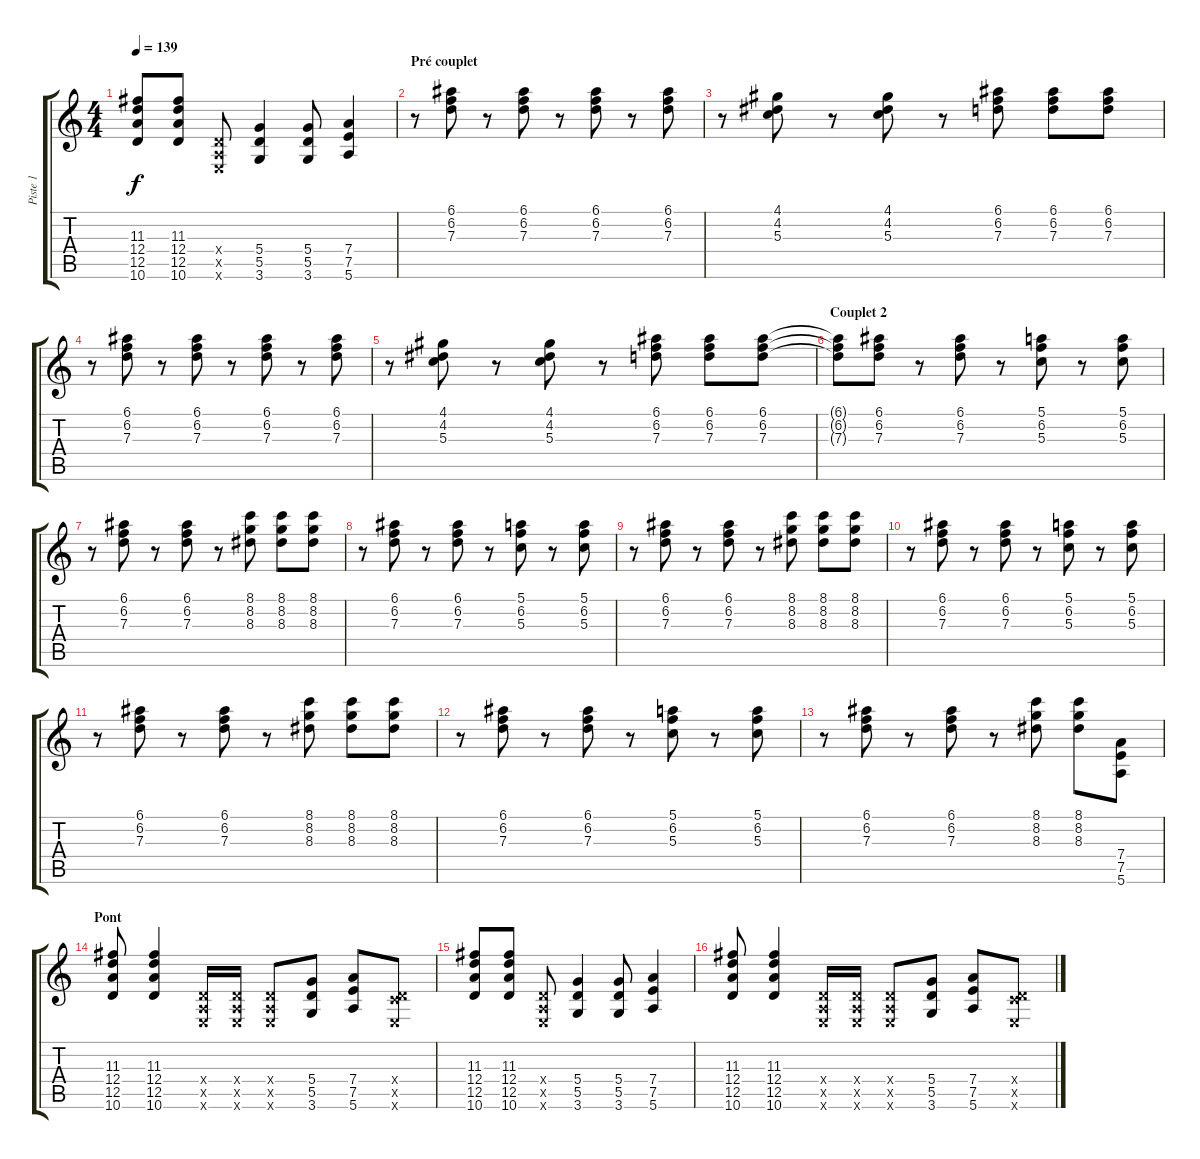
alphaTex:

\track ("Piste 1" "Piste 1") {instrument distortionguitar}
\staff {score tabs}
\tuning (E4 B3 G3 D3 A2 E2) {hide}
\ts (4 4)
\tempo 139
\clef g2
\ks c
(11.3 12.4 12.5 10.6).8{dy f} (11.3 12.4 12.5 10.6).8 (0.4{x} 0.5{x} 0.6{x}).8 (5.4 5.5 3.6).4 (5.4 5.5 3.6).8 (7.4 7.5 5.6).4 |
\section ("" "Pré couplet")
r.8 (6.1 6.2 7.3).8 r.8 (6.1 6.2 7.3).8 r.8 (6.1 6.2 7.3).8 r.8 (6.1 6.2 7.3).8 |
r.8 (4.1 4.2 5.3).8 r.8 (4.1 4.2 5.3).8 r.8 (6.1 6.2 7.3).8 (6.1 6.2 7.3).8 (6.1 6.2 7.3).8 |
r.8 (6.1 6.2 7.3).8 r.8 (6.1 6.2 7.3).8 r.8 (6.1 6.2 7.3).8 r.8 (6.1 6.2 7.3).8 |
r.8 (4.1 4.2 5.3).8 r.8 (4.1 4.2 5.3).8 r.8 (6.1 6.2 7.3).8 (6.1 6.2 7.3).8 (6.1 6.2 7.3).8 |
\section ("" "Couplet 2")
(6.1{t} 6.2{t} 7.3{t}).8 (6.1 6.2 7.3).8 r.8 (6.1 6.2 7.3).8 r.8 (5.1 6.2 5.3).8 r.8 (5.1 6.2 5.3).8 |
r.8 (6.1 6.2 7.3).8 r.8 (6.1 6.2 7.3).8 r.8 (8.1 8.2 8.3).8 (8.1 8.2 8.3).8 (8.1 8.2 8.3).8 |
r.8 (6.1 6.2 7.3).8 r.8 (6.1 6.2 7.3).8 r.8 (5.1 6.2 5.3).8 r.8 (5.1 6.2 5.3).8 |
r.8 (6.1 6.2 7.3).8 r.8 (6.1 6.2 7.3).8 r.8 (8.1 8.2 8.3).8 (8.1 8.2 8.3).8 (8.1 8.2 8.3).8 |
r.8 (6.1 6.2 7.3).8 r.8 (6.1 6.2 7.3).8 r.8 (5.1 6.2 5.3).8 r.8 (5.1 6.2 5.3).8 |
r.8 (6.1 6.2 7.3).8 r.8 (6.1 6.2 7.3).8 r.8 (8.1 8.2 8.3).8 (8.1 8.2 8.3).8 (8.1 8.2 8.3).8 |
r.8 (6.1 6.2 7.3).8 r.8 (6.1 6.2 7.3).8 r.8 (5.1 6.2 5.3).8 r.8 (5.1 6.2 5.3).8 |
r.8 (6.1 6.2 7.3).8 r.8 (6.1 6.2 7.3).8 r.8 (8.1 8.2 8.3).8 (8.1 8.2 8.3).8 (7.4 7.5 5.6).8 |
\section ("" "Pont")
(11.3 12.4 12.5 10.6).8 (11.3 12.4 12.5 10.6).4 (0.4{x} 0.5{x} 0.6{x}).16 (0.4{x} 0.5{x} 0.6{x}).16 (0.4{x} 0.5{x} 0.6{x}).8 (5.4 5.5 3.6).8 (7.4 7.5 5.6).8 (0.4{x} 3.5{x} 0.6{x}).8 |
(11.3 12.4 12.5 10.6).8 (11.3 12.4 12.5 10.6).8 (0.4{x} 0.5{x} 0.6{x}).8 (5.4 5.5 3.6).4 (5.4 5.5 3.6).8 (7.4 7.5 5.6).4 |
(11.3 12.4 12.5 10.6).8 (11.3 12.4 12.5 10.6).4 (0.4{x} 0.5{x} 0.6{x}).16 (0.4{x} 0.5{x} 0.6{x}).16 (0.4{x} 0.5{x} 0.6{x}).8 (5.4 5.5 3.6).8 (7.4 7.5 5.6).8 (0.4{x} 3.5{x} 0.6{x}).8
